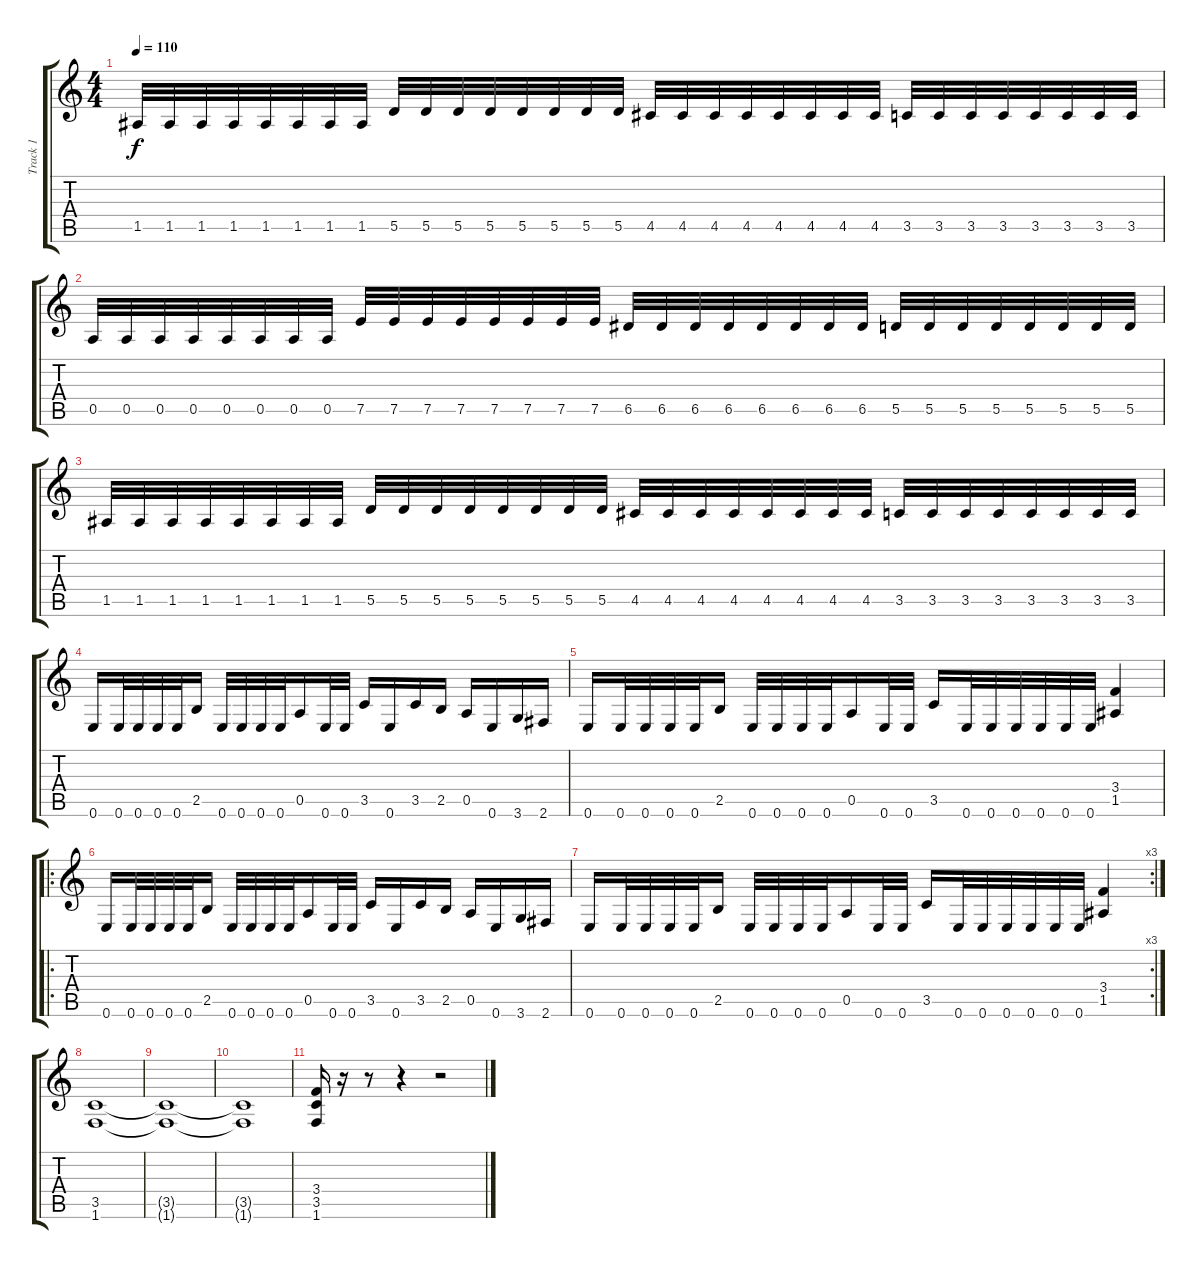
\track ("Track 1" "Track 1") {instrument distortionguitar}
\staff {score tabs}
\tuning (E4 B3 G3 D3 A2 E2) {hide}
\ts (4 4)
\tempo 110
\clef g2
\ks c
1.5.32{dy f} 1.5.32 1.5.32 1.5.32 1.5.32 1.5.32 1.5.32 1.5.32 5.5.32 5.5.32 5.5.32 5.5.32 5.5.32 5.5.32 5.5.32 5.5.32 4.5.32 4.5.32 4.5.32 4.5.32 4.5.32 4.5.32 4.5.32 4.5.32 3.5.32 3.5.32 3.5.32 3.5.32 3.5.32 3.5.32 3.5.32 3.5.32 |
0.5.32 0.5.32 0.5.32 0.5.32 0.5.32 0.5.32 0.5.32 0.5.32 7.5.32 7.5.32 7.5.32 7.5.32 7.5.32 7.5.32 7.5.32 7.5.32 6.5.32 6.5.32 6.5.32 6.5.32 6.5.32 6.5.32 6.5.32 6.5.32 5.5.32 5.5.32 5.5.32 5.5.32 5.5.32 5.5.32 5.5.32 5.5.32 |
1.5.32 1.5.32 1.5.32 1.5.32 1.5.32 1.5.32 1.5.32 1.5.32 5.5.32 5.5.32 5.5.32 5.5.32 5.5.32 5.5.32 5.5.32 5.5.32 4.5.32 4.5.32 4.5.32 4.5.32 4.5.32 4.5.32 4.5.32 4.5.32 3.5.32 3.5.32 3.5.32 3.5.32 3.5.32 3.5.32 3.5.32 3.5.32 |
0.6.16 0.6.32 0.6.32 0.6.32 0.6.32 2.5.16 0.6.32 0.6.32 0.6.32 0.6.32 0.5.16 0.6.32 0.6.32 3.5.16 0.6.16 3.5.16 2.5.16 0.5.16 0.6.16 3.6.16 2.6.16 |
0.6.16 0.6.32 0.6.32 0.6.32 0.6.32 2.5.16 0.6.32 0.6.32 0.6.32 0.6.32 0.5.16 0.6.32 0.6.32 3.5.16 0.6.32 0.6.32 0.6.32 0.6.32 0.6.32 0.6.32 (3.4 1.5).4 |
\ro
0.6.16 0.6.32 0.6.32 0.6.32 0.6.32 2.5.16 0.6.32 0.6.32 0.6.32 0.6.32 0.5.16 0.6.32 0.6.32 3.5.16 0.6.16 3.5.16 2.5.16 0.5.16 0.6.16 3.6.16 2.6.16 |
\rc 3
0.6.16 0.6.32 0.6.32 0.6.32 0.6.32 2.5.16 0.6.32 0.6.32 0.6.32 0.6.32 0.5.16 0.6.32 0.6.32 3.5.16 0.6.32 0.6.32 0.6.32 0.6.32 0.6.32 0.6.32 (3.4 1.5).4 |
(3.5 1.6).1 |
(3.5{t} 1.6{t}).1 |
(3.5{t} 1.6{t}).1 |
(3.4 3.5 1.6).16 r.16 r.8 r.4 r.2
